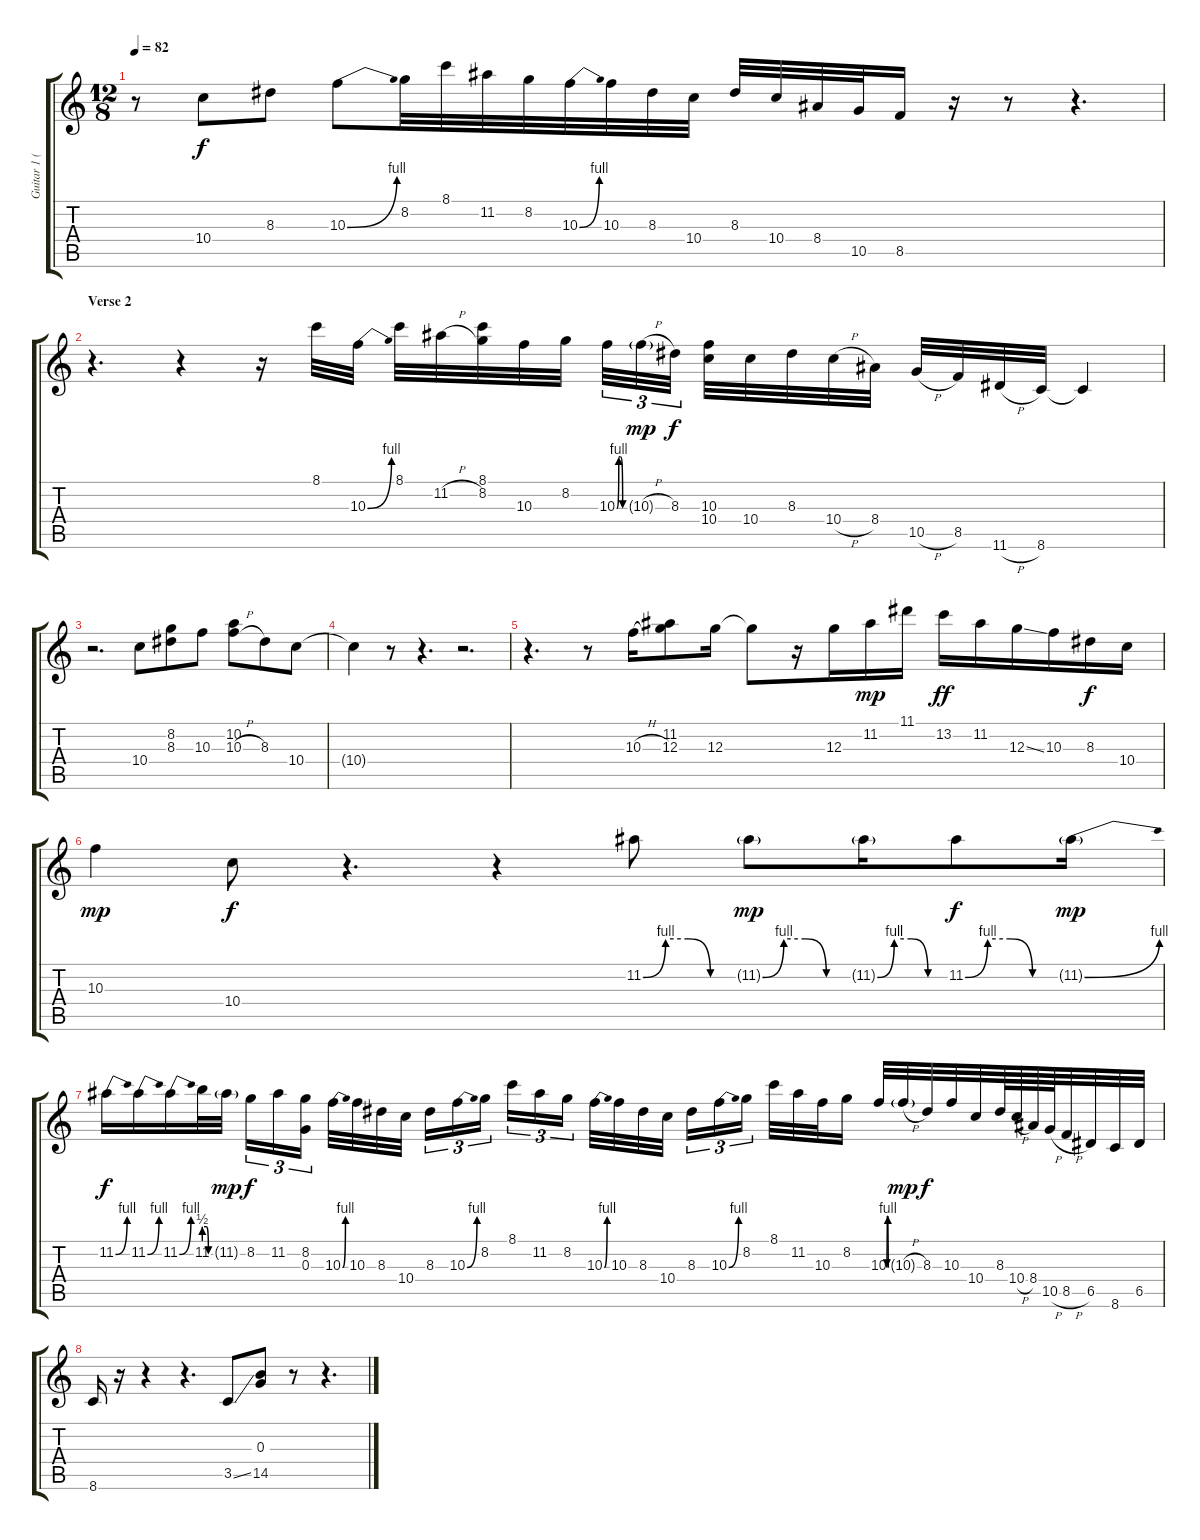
\track ("Guitar 1 (Eric Clapton Lead)" "Guitar 1 (") {instrument overdrivenguitar}
\staff {score tabs}
\tuning (E4 B3 G3 D3 A2 E2) {hide}
\ts (12 8)
\tempo 82
\clef g2
\ks c
r.8{dy f} 10.4.8 8.3.8 10.3{be (bend 0 0 60 4)}.8 8.2.32 8.1.32 11.2.32 8.2.32 10.3{be (bend 0 0 60 4)}.32 10.3.32 8.3.32 10.4.32 8.3.32 10.4.32 8.4.32 10.5.32 8.5.16 r.16 r.8 r.4{d} |
\section ("" "Verse 2")
r.4{d} r.4 r.16 8.1.32 10.3{be (bend 0 0 60 4)}.32 8.1.32 11.2{h}.32 (8.1 8.2).32 10.3.32 8.2.32 10.3{be (custom 0 0 15 4 30 4 45 0 60 0)}.32{tu (3 2)} 10.3{h g}.32{tu (3 2) dy mp} 8.3.32{tu (3 2) dy f} (10.3 10.4).32 10.4.32 8.3.32 10.4{h}.32 8.4.32 10.5{h}.32 8.5.32 11.6{h}.32 8.6.32 8.6{t}.4 |
r.2{d} 10.4.8 (8.2 8.3).8 10.3.8 (10.2 10.3{h}).8 8.3.8 10.4.8 |
10.4{t}.4 r.8 r.4{d} r.2{d} |
r.4{d} r.8 10.3{h}.16 (11.2 12.3).8 12.3.16 12.3{t}.8 r.16 12.3.16 11.2.16{dy mp} 11.1.16 13.2.16{dy ff} 11.2.16 12.3{ss}.16 10.3.16 8.3.16{dy f} 10.4.16 |
10.3.4{dy mp} 10.4.8{dy f} r.4{d} r.4 11.2{be (custom 0 0 15 4 30 4 45 0 60 0)}.8 11.2{be (custom 0 0 15 4 30 4 45 0 60 0) g}.8{dy mp} 11.2{be (custom 0 0 15 4 30 4 45 0 60 0) g}.16 11.2{be (custom 0 0 15 4 30 4 45 0 60 0)}.8{dy f} 11.2{be (bend 0 0 60 4) g}.16{dy mp} |
11.2{be (bend 0 0 60 4)}.16{dy f} 11.2{be (bend 0 0 60 4)}.16 11.2{be (bend 0 0 60 4)}.16 11.2{be (custom 0 2 20 2 40 0 60 0)}.32 11.2{g}.32{dy mp} 8.2.16{tu (3 2) dy f} 11.2.16{tu (3 2)} (8.2 0.3).16{tu (3 2)} 10.3{be (bend 0 0 60 4)}.32 10.3.32 8.3.32 10.4.32 8.3.16{tu (3 2)} 10.3{be (bend 0 0 60 4)}.16{tu (3 2)} 8.2.16{tu (3 2)} 8.1.16{tu (3 2)} 11.2.16{tu (3 2)} 8.2.16{tu (3 2)} 10.3{be (bend 0 0 60 4)}.32 10.3.32 8.3.32 10.4.32 8.3.16{tu (3 2)} 10.3{be (bend 0 0 60 4)}.16{tu (3 2)} 8.2.16{tu (3 2)} 8.1.32 11.2.32 10.3.32 8.2.16 10.3{be (custom 0 0 15 4 30 4 45 0 60 0)}.32 10.3{h g}.32{dy mp} 8.3.32{dy f} 10.3.32 10.4.32 8.3.64 10.4{h}.64 8.4.64 10.5{h}.64 8.5{h}.32 6.5.32 8.6.32 6.5.32 |
8.6.16 r.16 r.4 r.4{d} 3.5{ss}.8 (0.3 14.5).8 r.8 r.4{d}
